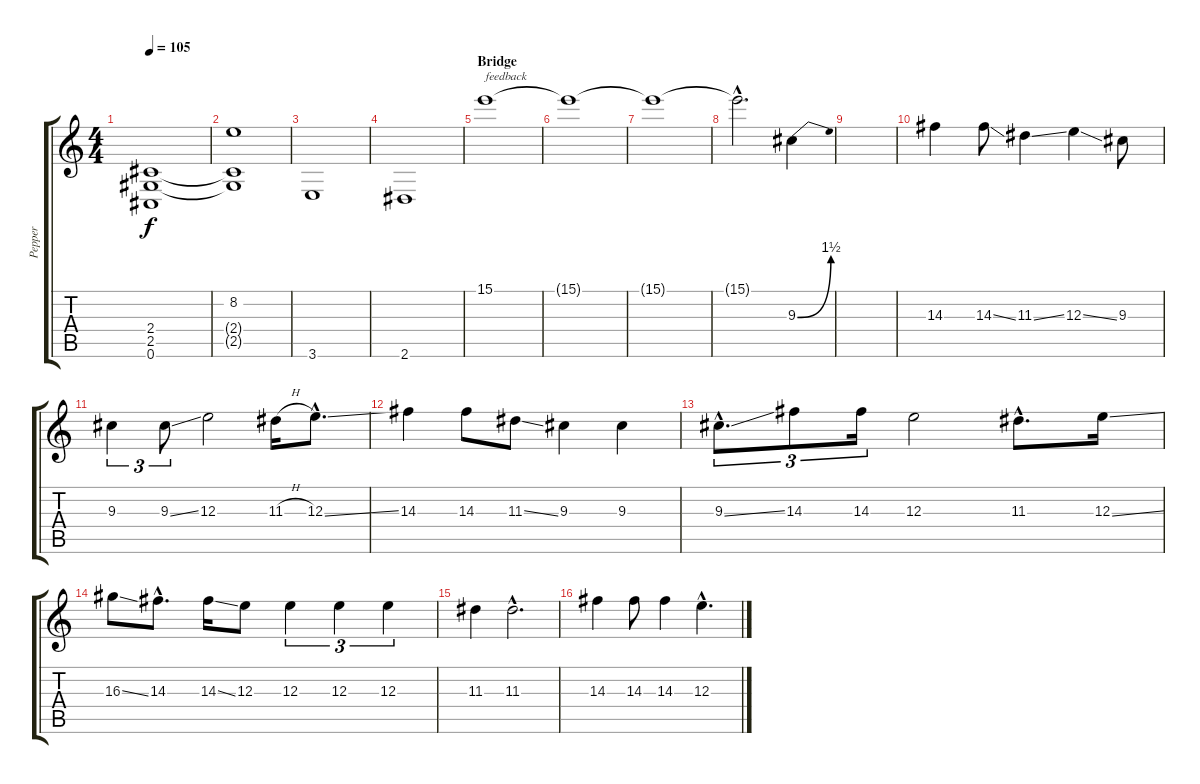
\track ("Pepper" "Pepper") {instrument distortionguitar}
\staff {score tabs}
\tuning (Db4 Ab3 E3 B2 Gb2 Db2) {hide}
\ts (4 4)
\tempo 105
\clef g2
\ks c
(2.4 2.5 0.6).1{dy f} |
(8.2 2.4{t} 2.5{t}).1 |
3.6.1 |
2.6.1 |
\section ("" "Bridge")
15.1.1{txt "feedback"} |
15.1{t}.1 |
15.1{t}.1 |
15.1{hac t}.2{d} 9.3{be (bend 0 0 60 6)}.4 |
|
14.3.4 14.3{ss}.8 11.3{ss}.4 12.3{ss}.4 9.3.8 |
9.3.4{tu (3 2)} 9.3{ss}.8{tu (3 2)} 12.3.2 11.3{h}.16 12.3{ss hac}.8{d} |
14.3.4 14.3.8 11.3{ss}.8 9.3.4 9.3.4 |
9.3{ss hac}.8{d tu (3 2)} 14.3.8{tu (3 2)} 14.3.16{tu (3 2)} 12.3.2 11.3{hac}.8{d} 12.3{ss}.16 |
16.3{ss}.8 14.3{hac}.8{d} 14.3{ss}.16 12.3.8 12.3.4{tu (3 2)} 12.3.4{tu (3 2)} 12.3.4{tu (3 2)} |
11.3.4 11.3{hac}.2{d} |
14.3.4 14.3.8 14.3.4 12.3{hac}.4{d}
